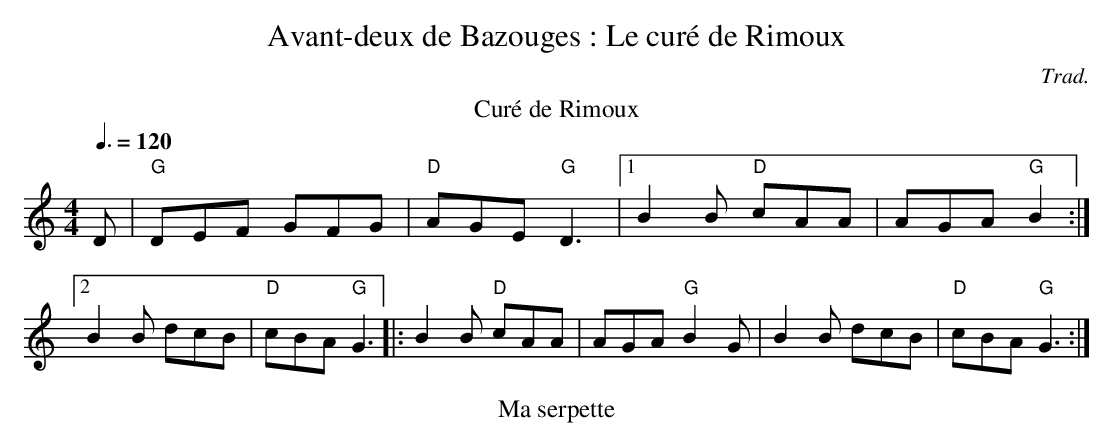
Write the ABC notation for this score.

X:1
T:Avant-deux de Bazouges : Le curé de Rimoux
C:Trad.
Q:3/8=120
M:4/4
L:1/8
K:C
T:Curé de Rimoux
K:C
D | "G"DEF GFG | "D"AGE "G"D3 |1 B2 B "D"cAA | AGA "G"B2 :|2\
B2 B dcB | "D"cBA "G"G3 |: B2 B "D"cAA | AGA "G"B2 G |\
B2 B dcB | "D"cBA "G"G3 :|
T:Ma serpette
